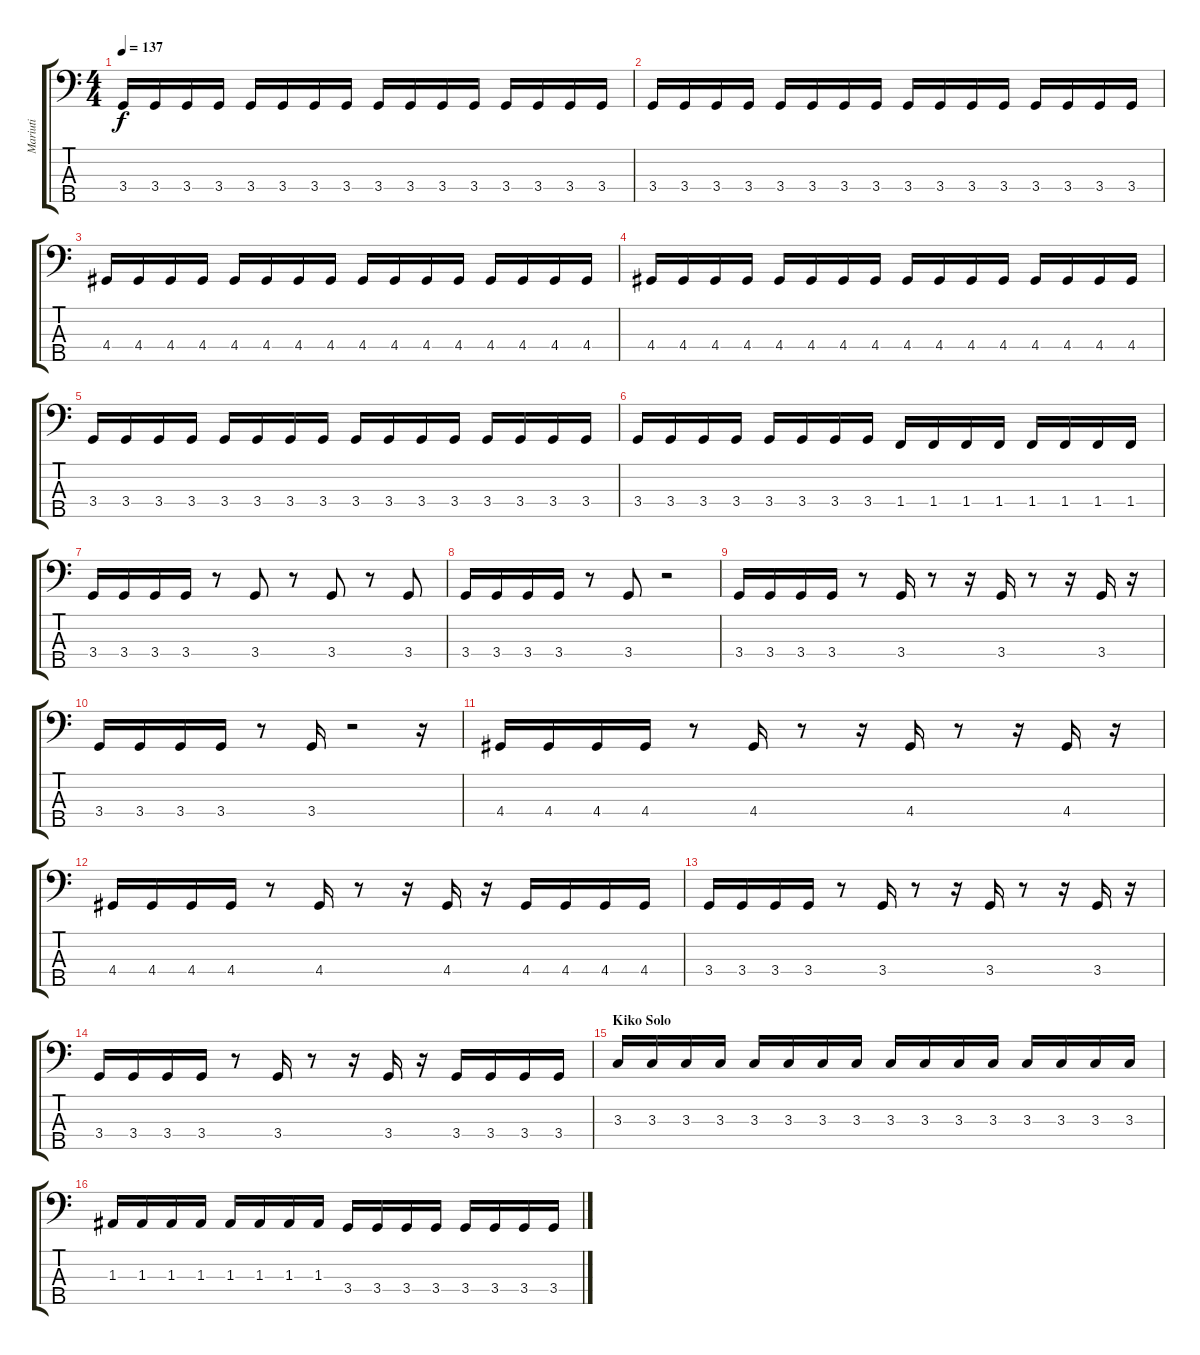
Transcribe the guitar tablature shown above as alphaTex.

\track ("Mariuti" "Mariuti") {instrument electricbasspick}
\staff {score tabs}
\tuning (G2 D2 A1 E1 B0) {hide}
\ts (4 4)
\tempo 137
\clef f4
\ks c
3.4.16{dy f} 3.4.16 3.4.16 3.4.16 3.4.16 3.4.16 3.4.16 3.4.16 3.4.16 3.4.16 3.4.16 3.4.16 3.4.16 3.4.16 3.4.16 3.4.16 |
3.4.16 3.4.16 3.4.16 3.4.16 3.4.16 3.4.16 3.4.16 3.4.16 3.4.16 3.4.16 3.4.16 3.4.16 3.4.16 3.4.16 3.4.16 3.4.16 |
4.4.16 4.4.16 4.4.16 4.4.16 4.4.16 4.4.16 4.4.16 4.4.16 4.4.16 4.4.16 4.4.16 4.4.16 4.4.16 4.4.16 4.4.16 4.4.16 |
4.4.16 4.4.16 4.4.16 4.4.16 4.4.16 4.4.16 4.4.16 4.4.16 4.4.16 4.4.16 4.4.16 4.4.16 4.4.16 4.4.16 4.4.16 4.4.16 |
3.4.16 3.4.16 3.4.16 3.4.16 3.4.16 3.4.16 3.4.16 3.4.16 3.4.16 3.4.16 3.4.16 3.4.16 3.4.16 3.4.16 3.4.16 3.4.16 |
3.4.16 3.4.16 3.4.16 3.4.16 3.4.16 3.4.16 3.4.16 3.4.16 1.4.16 1.4.16 1.4.16 1.4.16 1.4.16 1.4.16 1.4.16 1.4.16 |
3.4.16 3.4.16 3.4.16 3.4.16 r.8 3.4.8 r.8 3.4.8 r.8 3.4.8 |
3.4.16 3.4.16 3.4.16 3.4.16 r.8 3.4.8 r.2 |
3.4.16 3.4.16 3.4.16 3.4.16 r.8 3.4.16 r.8 r.16 3.4.16 r.8 r.16 3.4.16 r.16 |
3.4.16 3.4.16 3.4.16 3.4.16 r.8 3.4.16 r.2 r.16 |
4.4.16 4.4.16 4.4.16 4.4.16 r.8 4.4.16 r.8 r.16 4.4.16 r.8 r.16 4.4.16 r.16 |
4.4.16 4.4.16 4.4.16 4.4.16 r.8 4.4.16 r.8 r.16 4.4.16 r.16 4.4.16 4.4.16 4.4.16 4.4.16 |
3.4.16 3.4.16 3.4.16 3.4.16 r.8 3.4.16 r.8 r.16 3.4.16 r.8 r.16 3.4.16 r.16 |
3.4.16 3.4.16 3.4.16 3.4.16 r.8 3.4.16 r.8 r.16 3.4.16 r.16 3.4.16 3.4.16 3.4.16 3.4.16 |
\section ("" "Kiko Solo")
3.3.16 3.3.16 3.3.16 3.3.16 3.3.16 3.3.16 3.3.16 3.3.16 3.3.16 3.3.16 3.3.16 3.3.16 3.3.16 3.3.16 3.3.16 3.3.16 |
1.3.16 1.3.16 1.3.16 1.3.16 1.3.16 1.3.16 1.3.16 1.3.16 3.4.16 3.4.16 3.4.16 3.4.16 3.4.16 3.4.16 3.4.16 3.4.16
